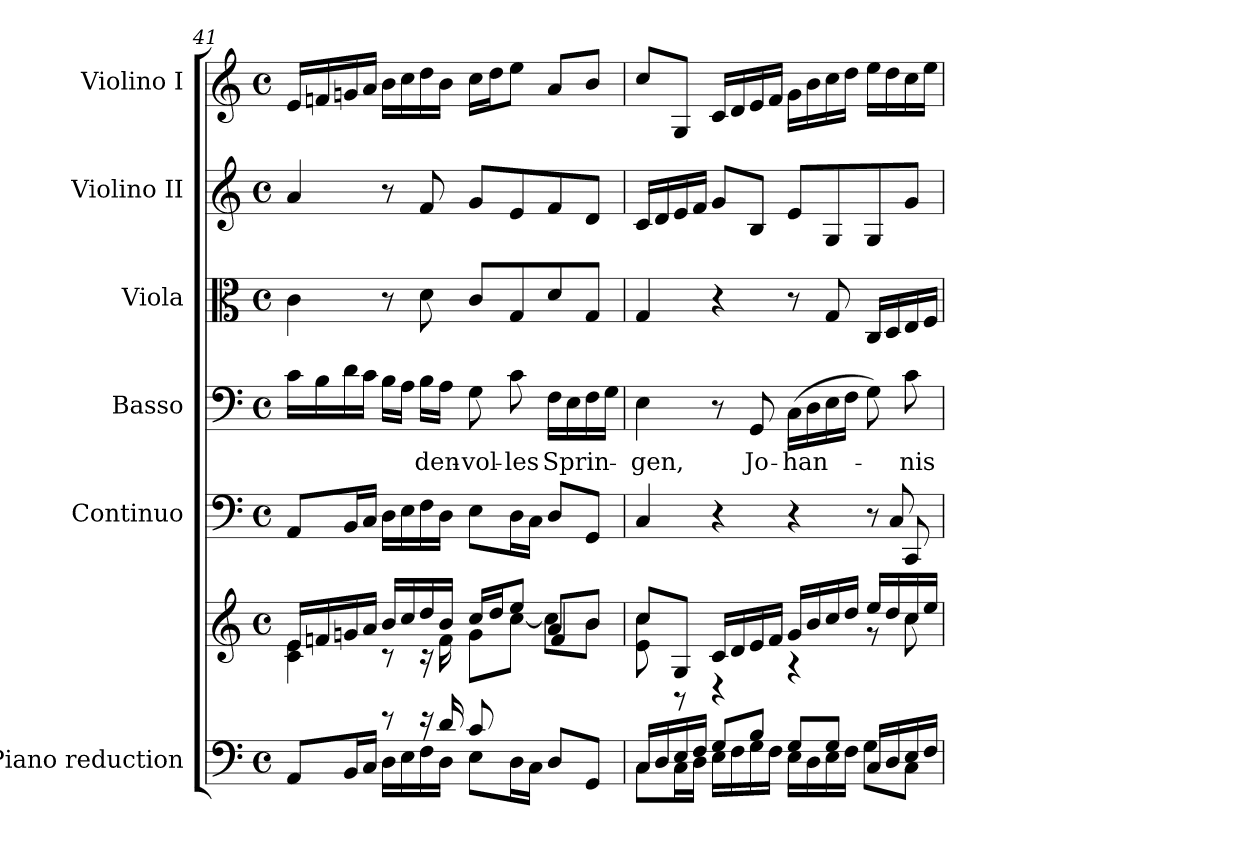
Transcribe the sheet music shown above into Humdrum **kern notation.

**kern	**kern	**kern	**kern	**text	**kern	**kern	**kern
*part6	*part6	*part5	*part4	*part4	*part3	*part2	*part1
*staff7	*staff6	*staff5	*staff4	*staff4	*staff3	*staff2	*staff1
*I"Piano reduction	*	*I"Continuo	*I"Basso	*	*I"Viola	*I"Violino II	*I"Violino I
*I'Pno	*	*	*	*	*I'Vla	*I'Vln	*I'Vln
*clefF4	*clefG2	*clefF4	*clefF4	*	*clefC3	*clefG2	*clefG2
*k[]	*k[]	*k[]	*k[]	*	*k[]	*k[]	*k[]
*M4/4	*M4/4	*M4/4	*M4/4	*	*M4/4	*M4/4	*M4/4
*met(c)	*met(c)	*met(c)	*met(c)	*	*met(c)	*met(c)	*met(c)
=41	=41	=41	=41	=41	=41	=41	=41
*^	*^	*	*	*	*	*	*
*	*	*	*^	*	*	*	*	*	*
4ryy	8AA/L	16e/LL	4c\ 4e\	8ryy	8AA/L	16c\LL	.	4c\	4a/	16e/LL
.	.	16fn/	.	.	.	16B\	.	.	.	16fn/
*	*	*	*v	*v	*	*	*	*	*	*
.	16BB/L	16gn/	.	16BB/L	16d\	.	.	.	16gn/
.	16C/JJ	16a/JJ	.	16C/JJ	16c\JJ	.	.	.	16a/JJ
8r	16D\LL	16b/LL	8r	16D\LL	16B\LL	.	8r	8r	16b\LL
.	16E\	16cc/	.	16E\	16A\JJ	.	.	.	16cc\
!	!	!	!	!	!	!LO:LY:b	!	!	!
16r	16F\	16dd/	16r	16F\	16B\LL	-den-	8d\	8f/	16dd\
16d/	16D\JJ	16b/JJ	16f\	16D\JJ	16A\JJ	.	.	.	16b\JJ
!	!	!	!	!	!	!LO:LY:b	!	!	!
8c/L	8E\L	16cc/LL	8g\L	8E\L	8G\	-vol-	8c/L	8g/L	16cc\LL
.	.	16dd/J	.	.	.	.	.	.	16dd\J
*	*	*	*^	*	*	*	*	*	*
!	!	!	!	!	!	!	!LO:LY:b	!	!	!
4.ryy	16D\L	8ee/J	[>8cc\J	8g\J	16D\L	8c\	-les	8G/	8e/	8ee\J
.	16C\JJ	.	.	.	16C\JJ	.	.	.	.	.
!	!	!	!	!	!	!	!LO:LY:b	!	!	!
.	8D/L	8a/L	8cc\L]	4f/	8D/L	16F\LL	Sprin-	8d/	8f/	8a/L
.	.	.	.	.	.	16E\	.	.	.	.
.	8GG/J	8b/J	8b\J	.	8GG/J	16F\	.	8G/J	8d/J	8b/J
.	.	.	.	.	.	16G\JJ	.	.	.	.
*	*	*	*v	*v	*	*	*	*	*	*
!!LO:PB:g=z
=42	=42	=42	=42	=42	=42	=42	=42	=42	=42
*	*	*	*	*^	*	*	*	*	*
!	!	!	!	!	!	!	!LO:LY:b	!	!	!
16C/LL	8C\L	8cc/L	8e\ 8cc\	4C/	2..ryy	4E\	-gen,	4G/	16c/LL	8cc/L
16D/	.	.	.	.	.	.	.	.	16d/	.
16E/	16C\L	8G/J	8r	.	.	.	.	.	16e/	8G/J
16F/JJ	16D\JJ	.	.	.	.	.	.	.	16f/JJ	.
8G/L	16E\LL	16c/LL	4r	4r	.	8r	.	4r	8g/L	16c/LL
.	16F\	16d/	.	.	.	.	.	.	.	16d/
!	!	!	!	!	!	!	!LO:LY:b	!	!	!
8B/J	16G\	16e/	.	.	.	8GG/	Jo-	.	8B/J	16e/
.	16F\JJ	16f/JJ	.	.	.	.	.	.	.	16f/JJ
!	!	!	!	!	!	!	!LO:LY:b	!	!	!
8G/L	16E\LL	16g/LL	4r	4r	.	(16C\LL	-han-	8r	8e/L	16g\LL
.	16D\	16b/	.	.	.	16D\	.	.	.	16b\
8G/J	16E\	16cc/	.	.	.	16E\	.	8G/	8G/	16cc\
.	16F\JJ	16dd/JJ	.	.	.	16F\JJ	.	.	.	16dd\JJ
16C/LL	8G\L	16ee/LL	8r	8r	.	8G\)	.	16C/LL	8G/	16ee\LL
16D/	.	16dd/	.	.	.	.	.	16D/	.	16dd\
!	!	!	!	!	!	!	!LO:LY:b	!	!	!
16E/	8C\J	16cc/	8cc\	8CC/	8C!/	8c\	-nis	16E/	8g/J	16cc\
16F/JJ	.	16ee/JJ	.	.	.	.	.	16F/JJ	.	16ee\JJ
*v	*v	*	*	*v	*v	*	*	*	*	*
*	*v	*v	*	*	*	*	*	*
=	=	=	=	=	=	=	=
*-	*-	*-	*-	*-	*-	*-	*-
